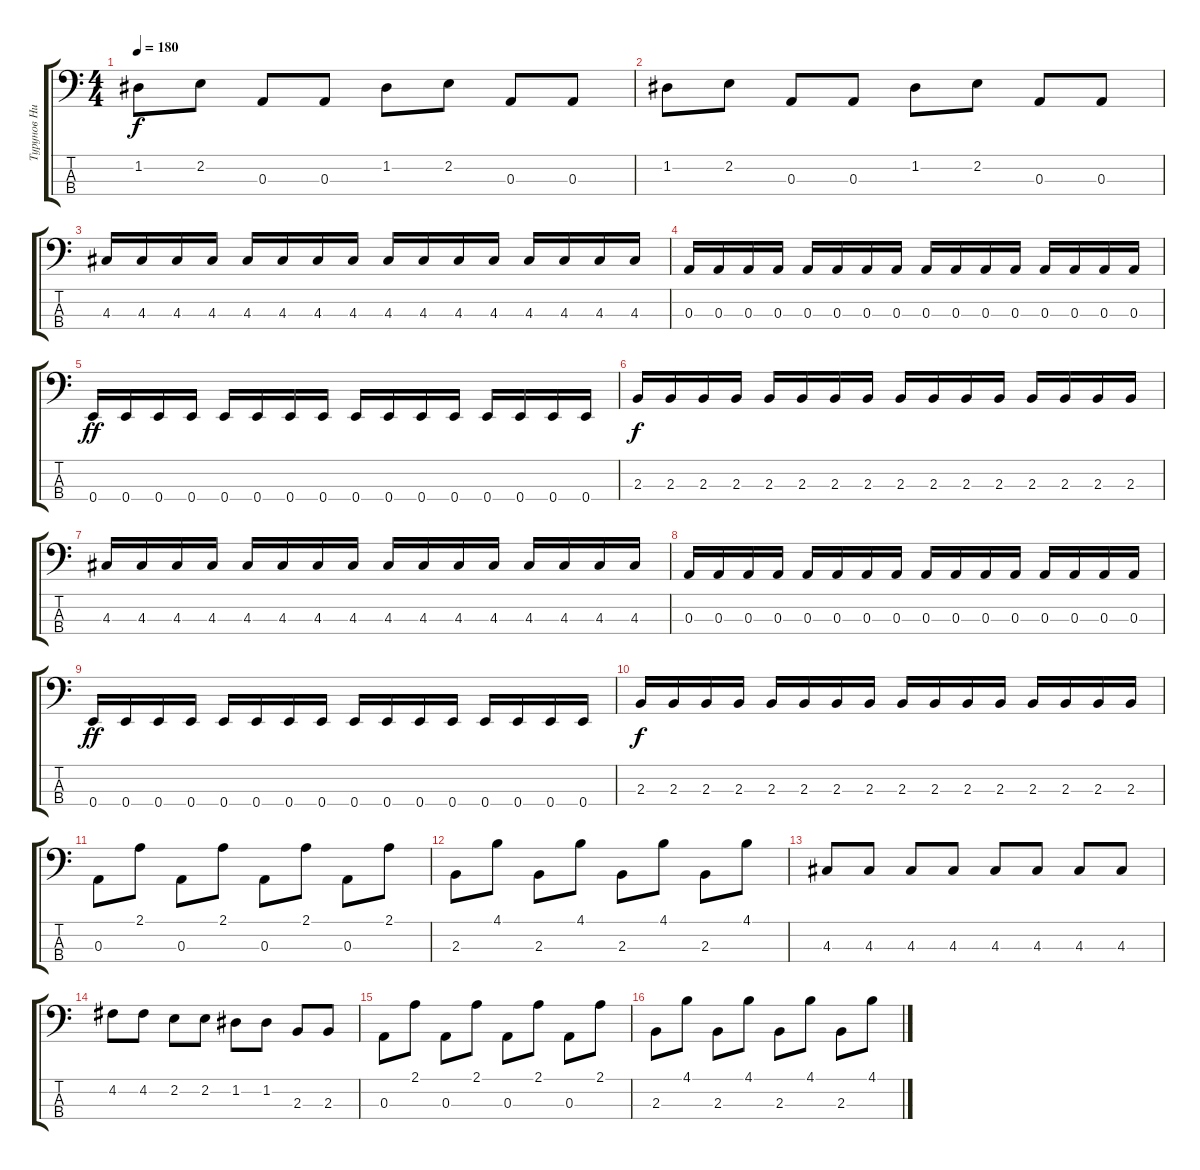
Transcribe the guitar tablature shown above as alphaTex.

\track ("Турунов Николай" "Турунов Ни") {instrument electricbasspick}
\staff {score tabs}
\tuning (G2 D2 A1 E1) {hide}
\ts (4 4)
\tempo 180
\clef f4
\ks c
1.2.8{dy f} 2.2.8 0.3.8 0.3.8 1.2.8 2.2.8 0.3.8 0.3.8 |
1.2.8 2.2.8 0.3.8 0.3.8 1.2.8 2.2.8 0.3.8 0.3.8 |
4.3.16 4.3.16 4.3.16 4.3.16 4.3.16 4.3.16 4.3.16 4.3.16 4.3.16 4.3.16 4.3.16 4.3.16 4.3.16 4.3.16 4.3.16 4.3.16 |
0.3.16 0.3.16 0.3.16 0.3.16 0.3.16 0.3.16 0.3.16 0.3.16 0.3.16 0.3.16 0.3.16 0.3.16 0.3.16 0.3.16 0.3.16 0.3.16 |
0.4.16{dy ff} 0.4.16 0.4.16 0.4.16 0.4.16 0.4.16 0.4.16 0.4.16 0.4.16 0.4.16 0.4.16 0.4.16 0.4.16 0.4.16 0.4.16 0.4.16 |
2.3.16{dy f} 2.3.16 2.3.16 2.3.16 2.3.16 2.3.16 2.3.16 2.3.16 2.3.16 2.3.16 2.3.16 2.3.16 2.3.16 2.3.16 2.3.16 2.3.16 |
4.3.16 4.3.16 4.3.16 4.3.16 4.3.16 4.3.16 4.3.16 4.3.16 4.3.16 4.3.16 4.3.16 4.3.16 4.3.16 4.3.16 4.3.16 4.3.16 |
0.3.16 0.3.16 0.3.16 0.3.16 0.3.16 0.3.16 0.3.16 0.3.16 0.3.16 0.3.16 0.3.16 0.3.16 0.3.16 0.3.16 0.3.16 0.3.16 |
0.4.16{dy ff} 0.4.16 0.4.16 0.4.16 0.4.16 0.4.16 0.4.16 0.4.16 0.4.16 0.4.16 0.4.16 0.4.16 0.4.16 0.4.16 0.4.16 0.4.16 |
2.3.16{dy f} 2.3.16 2.3.16 2.3.16 2.3.16 2.3.16 2.3.16 2.3.16 2.3.16 2.3.16 2.3.16 2.3.16 2.3.16 2.3.16 2.3.16 2.3.16 |
0.3.8 2.1.8 0.3.8 2.1.8 0.3.8 2.1.8 0.3.8 2.1.8 |
2.3.8 4.1.8 2.3.8 4.1.8 2.3.8 4.1.8 2.3.8 4.1.8 |
4.3.8 4.3.8 4.3.8 4.3.8 4.3.8 4.3.8 4.3.8 4.3.8 |
4.2.8 4.2.8 2.2.8 2.2.8 1.2.8 1.2.8 2.3.8 2.3.8 |
0.3.8 2.1.8 0.3.8 2.1.8 0.3.8 2.1.8 0.3.8 2.1.8 |
2.3.8 4.1.8 2.3.8 4.1.8 2.3.8 4.1.8 2.3.8 4.1.8
